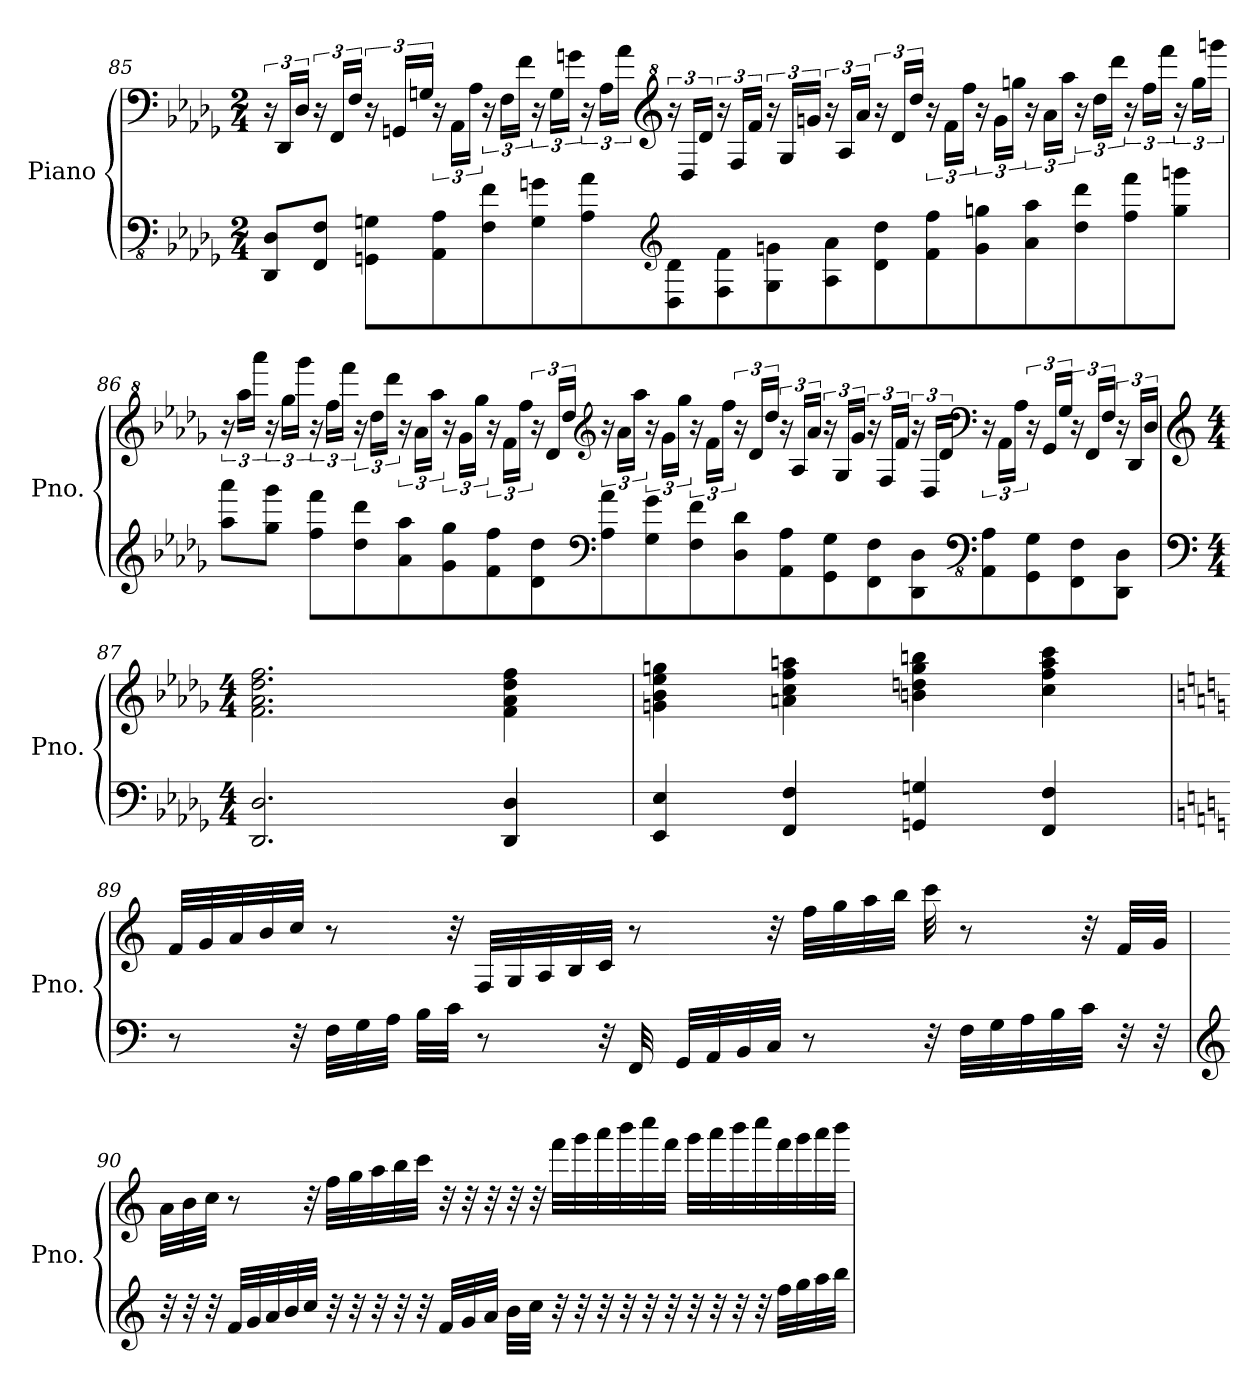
**kern	**kern
*part1	*part1
*staff2	*staff1
*I"Piano	*
*I'Pno.	*
!!LO:LB:g=z
*clefFv4	*clefF4
*k[b-e-a-d-g-]	*k[b-e-a-d-g-]
*M2/4	*M2/4
=85	=85
8DDD-/ 8DD-/L	24r
.	24DD-/LL
.	24D-/JJ
8FFF/ 8FF/J	24r
.	24FF/LL
.	24F/JJ
8GGGn\ 8GGn\L	24r
.	24GGn/LL
.	24Gn/JJ
8AAA-\ 8AA-\	24r
.	24AA-\LL
.	24A-\JJ
8FF\ 8F\	24r
.	24F\LL
.	24f\JJ
8GG\ 8Gn\	24r
.	24G\LL
.	24gn\JJ
8AA-\ 8A-\	24r
.	24A-\LL
.	24a-\JJ
*clefG2	*clefG^2
8D-\ 8d-\	24r
.	24d-/LL
.	24dd-/JJ
8F\ 8f\	24r
.	24f/LL
.	24ff/JJ
8G\ 8gn\	24r
.	24g/LL
.	24ggn/JJ
8A-\ 8a-\	24r
.	24a-/LL
.	24aa-/JJ
8d-\ 8dd-\	24r
.	24dd-/LL
.	24ddd-/JJ
8f\ 8ff\	24r
.	24ff\LL
.	24fff\JJ
8g\ 8ggn\	24r
.	24gg\LL
.	24gggn\JJ
8a-\ 8aa-\	24r
.	24aa-\LL
.	24aaa-\JJ
8dd-\ 8ddd-\	24r
.	24ddd-\LL
.	24dddd-\JJ
8ff\ 8fff\	24r
.	24fff\LL
.	24ffff\JJ
8gg\ 8gggn\J	24r
.	24ggg\LL
.	24ggggn\JJ
!!LO:LB:g=z
=86	=86
8aa-\ 8aaa-\L	24r
.	24aaa-\LL
.	24aaaa-\JJ
8gg-\ 8ggg-\J	24r
.	24ggg-\LL
.	24gggg-\JJ
8ff\ 8fff\L	24r
.	24fff\LL
.	24ffff\JJ
8dd-\ 8ddd-\	24r
.	24ddd-\LL
.	24dddd-\JJ
8a-\ 8aa-\	24r
.	24aa-\LL
.	24aaa-\JJ
8g-\ 8gg-\	24r
.	24gg-\LL
.	24ggg-\JJ
8f\ 8ff\	24r
.	24ff\LL
.	24fff\JJ
8d-\ 8dd-\	24r
.	24dd-/LL
.	24ddd-/JJ
*clefF4	*clefG2
8A-\ 8a-\	24r
.	24a-\LL
.	24aa-\JJ
8G-\ 8g-\	24r
.	24g-\LL
.	24gg-\JJ
8F\ 8f\	24r
.	24f\LL
.	24ff\JJ
8D-\ 8d-\	24r
.	24d-/LL
.	24dd-/JJ
8AA-\ 8A-\	24r
.	24A-/LL
.	24a-/JJ
8GG-\ 8G-\	24r
.	24G-/LL
.	24g-/JJ
8FF\ 8F\	24r
.	24F/LL
.	24f/JJ
8DD-\ 8D-\	24r
.	24D-/LL
.	24d-/JJ
*clefFv4	*clefF4
8AAA-\ 8AA-\	24r
.	24AA-\LL
.	24A-\JJ
8GGG-\ 8GG-\	24r
.	24GG-/LL
.	24G-/JJ
8FFF\ 8FF\	24r
.	24FF/LL
.	24F/JJ
8DDD-\ 8DD-\J	24r
.	24DD-/LL
.	24D-/JJ
!!LO:PB:g=z
=87	=87
*clefF4	*clefG2
*M4/4	*M4/4
2.DD-/ 2.D-/	2.f\ 2.a-\ 2.dd-\ 2.ff\
4DD-/ 4D-/	4f\ 4a-\ 4dd-\ 4ff\
=88	=88
4EE-/ 4E-/	4gn\ 4b-\ 4ee-\ 4ggn\
4FF/ 4F/	4an\ 4cc\ 4ff\ 4aan\
4GGn/ 4Gn/	4bn\ 4ddn\ 4gg\ 4bbn\
4FF/ 4F/	4cc\ 4ff\ 4aa\ 4ccc\
=89	=89
*k[]	*k[]
8r	32f/LLL
.	32g/
.	32a/
.	32b/
32r	32cc/JJJ
32F\LLL	8r
32G\	.
32A\JJJ	.
32B\LLL	.
32c\JJJ	32r
8r	32F/LLL
.	32G/
.	32A/
.	32B/
32r	32c/JJJ
32FF/	8r
32GG/LLL	.
32AA/	.
32BB/	.
32C/JJJ	32r
8r	32ff\LLL
.	32gg\
.	32aa\
.	32bb\JJJ
32r	32ccc\
32F\LLL	8r
32G\	.
32A\	.
32B\	.
32c\JJJ	32r
32r	32f/LLL
32r	32g/JJJ
!!LO:LB:g=z
=90	=90
*clefG2	*
32r	32a\LLL
32r	32b\
32r	32cc\JJJ
32f/LLL	8r
32g/	.
32a/	.
32b/	.
32cc/JJJ	32r
32r	32ff\LLL
32r	32gg\
32r	32aa\
32r	32bb\
32r	32ccc\JJJ
32f/LLL	32r
32g/	32r
32a/JJJ	32r
32b\LLL	32r
32cc\JJJ	32r
32r	32fff\LLL
32r	32ggg\
32r	32aaa\
32r	32bbb\
32r	32cccc\
32r	32fff\JJJ
32r	32ggg\LLL
32r	32aaa\
32r	32bbb\
32r	32cccc\
32ff\LLL	32fff\
32gg\	32ggg\
32aa\	32aaa\
32bb\JJJ	32bbb\JJJ
=	=
*-	*-
